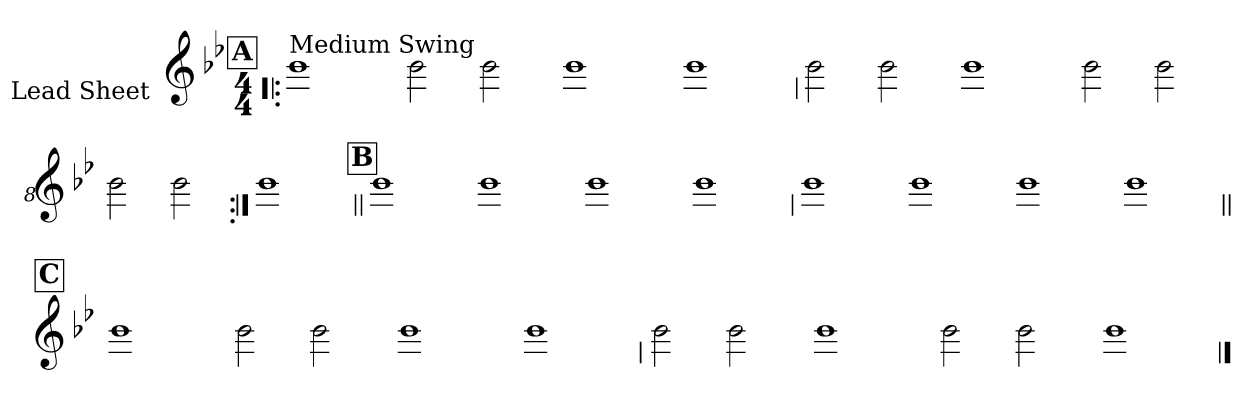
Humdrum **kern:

**kern
*part1
*staff1
*I"Lead Sheet
*stria0
*clefG2
*k[b-e-]
*B-:
*M4/4
!!LO:REH:place=s1:a:t=A
=1!|:
!LO:TX:a:t=Medium Swing
1b-
=2-
2b-
2b-
=3-
1b-
=4-
1b-
!!LO:LB:g=z
=5
2b-
2b-
=6-
1b-
=7-
2b-
2b-
=8-
2b-
2b-
!!LO:LB:g=z
=9:|!
1b-
!!LO:LB:g=z
!!LO:REH:place=s1:a:t=B
=10||
1b-
=11-
1b-
=12-
1b-
=13-
1b-
!!LO:LB:g=z
=14
1b-
=15-
1b-
=16-
1b-
=17-
1b-
!!LO:LB:g=z
!!LO:REH:place=s1:a:t=C
=18||
1b-
=19-
2b-
2b-
=20-
1b-
=21-
1b-
!!LO:LB:g=z
=22
2b-
2b-
=23-
1b-
=24-
2b-
2b-
=25-
1b-
==
*-
